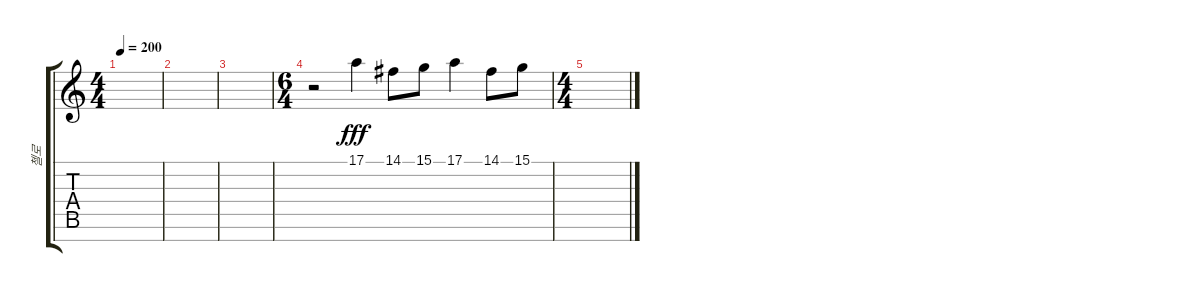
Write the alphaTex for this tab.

\track ("첼로" "첼로") {instrument cello}
\staff {score tabs}
\tuning (E4 B3 G3 D3 A2 E2 B1) {hide}
\ts (4 4)
\tempo 200
\clef g2
\ks c
|
|
|
\ts (6 4)
r.2 17.1.4{dy fff volume 16 instrument viola} 14.1.8 15.1.8 17.1.4 14.1.8 15.1.8 |
\ts (4 4)
